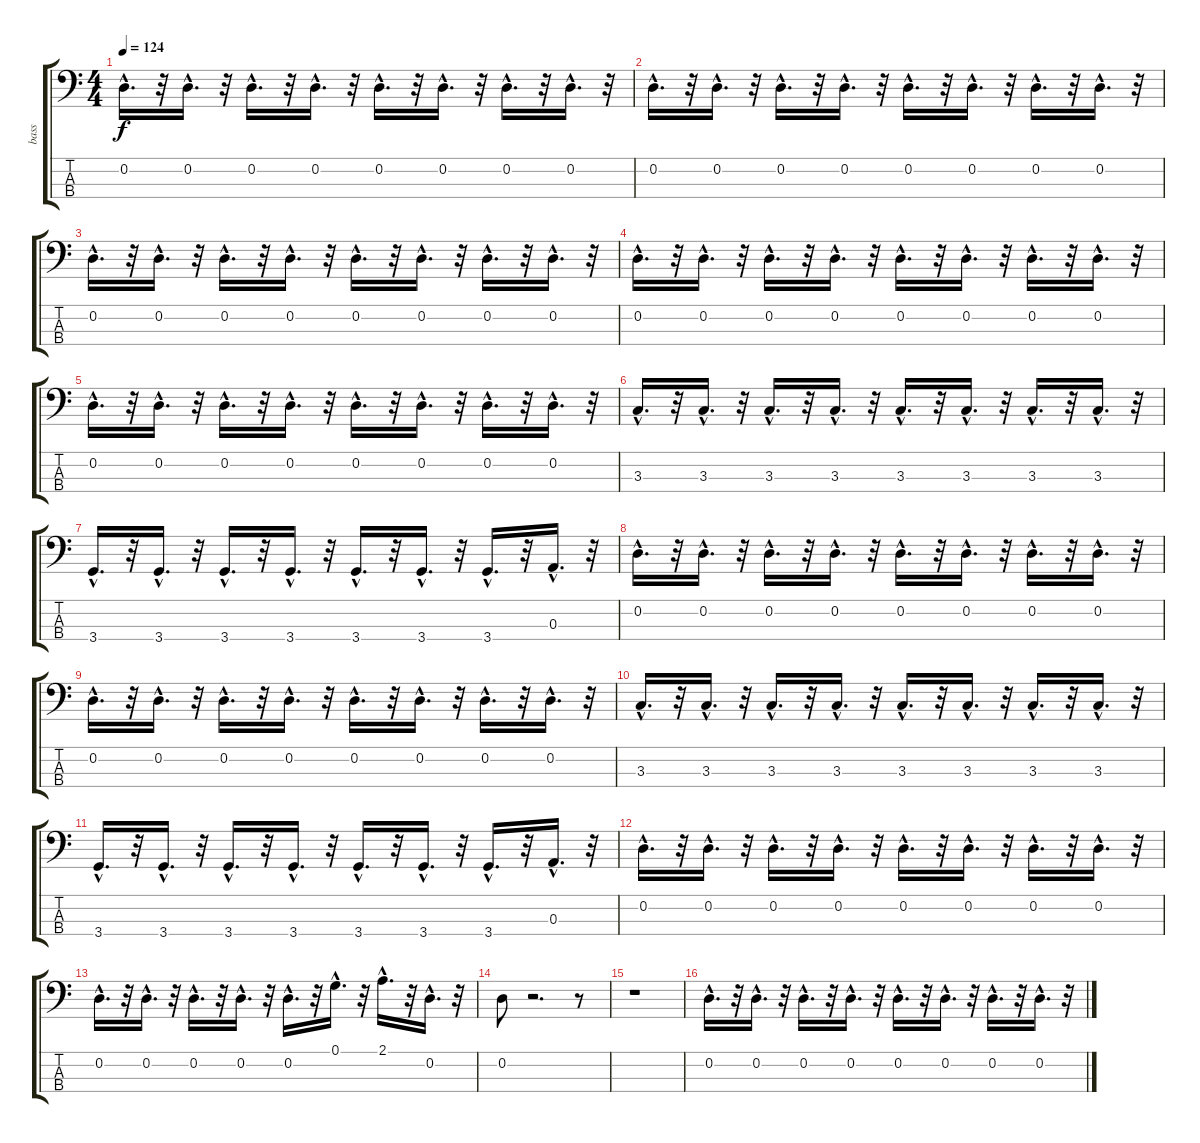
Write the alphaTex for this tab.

\track ("bass" "bass") {instrument fretlessbass}
\staff {score tabs}
\tuning (G2 D2 A1 E1) {hide}
\ts (4 4)
\tempo 124
\clef f4
\ks c
0.2{hac}.16{d dy f} r.32 0.2{hac}.16{d} r.32 0.2{hac}.16{d} r.32 0.2{hac}.16{d} r.32 0.2{hac}.16{d} r.32 0.2{hac}.16{d} r.32 0.2{hac}.16{d} r.32 0.2{hac}.16{d} r.32 |
0.2{hac}.16{d} r.32 0.2{hac}.16{d} r.32 0.2{hac}.16{d} r.32 0.2{hac}.16{d} r.32 0.2{hac}.16{d} r.32 0.2{hac}.16{d} r.32 0.2{hac}.16{d} r.32 0.2{hac}.16{d} r.32 |
0.2{hac}.16{d} r.32 0.2{hac}.16{d} r.32 0.2{hac}.16{d} r.32 0.2{hac}.16{d} r.32 0.2{hac}.16{d} r.32 0.2{hac}.16{d} r.32 0.2{hac}.16{d} r.32 0.2{hac}.16{d} r.32 |
0.2{hac}.16{d} r.32 0.2{hac}.16{d} r.32 0.2{hac}.16{d} r.32 0.2{hac}.16{d} r.32 0.2{hac}.16{d} r.32 0.2{hac}.16{d} r.32 0.2{hac}.16{d} r.32 0.2{hac}.16{d} r.32 |
0.2{hac}.16{d} r.32 0.2{hac}.16{d} r.32 0.2{hac}.16{d} r.32 0.2{hac}.16{d} r.32 0.2{hac}.16{d} r.32 0.2{hac}.16{d} r.32 0.2{hac}.16{d} r.32 0.2{hac}.16{d} r.32 |
3.3{hac}.16{d} r.32 3.3{hac}.16{d} r.32 3.3{hac}.16{d} r.32 3.3{hac}.16{d} r.32 3.3{hac}.16{d} r.32 3.3{hac}.16{d} r.32 3.3{hac}.16{d} r.32 3.3{hac}.16{d} r.32 |
3.4{hac}.16{d} r.32 3.4{hac}.16{d} r.32 3.4{hac}.16{d} r.32 3.4{hac}.16{d} r.32 3.4{hac}.16{d} r.32 3.4{hac}.16{d} r.32 3.4{hac}.16{d} r.32 0.3{hac}.16{d} r.32 |
0.2{hac}.16{d} r.32 0.2{hac}.16{d} r.32 0.2{hac}.16{d} r.32 0.2{hac}.16{d} r.32 0.2{hac}.16{d} r.32 0.2{hac}.16{d} r.32 0.2{hac}.16{d} r.32 0.2{hac}.16{d} r.32 |
0.2{hac}.16{d} r.32 0.2{hac}.16{d} r.32 0.2{hac}.16{d} r.32 0.2{hac}.16{d} r.32 0.2{hac}.16{d} r.32 0.2{hac}.16{d} r.32 0.2{hac}.16{d} r.32 0.2{hac}.16{d} r.32 |
3.3{hac}.16{d} r.32 3.3{hac}.16{d} r.32 3.3{hac}.16{d} r.32 3.3{hac}.16{d} r.32 3.3{hac}.16{d} r.32 3.3{hac}.16{d} r.32 3.3{hac}.16{d} r.32 3.3{hac}.16{d} r.32 |
3.4{hac}.16{d} r.32 3.4{hac}.16{d} r.32 3.4{hac}.16{d} r.32 3.4{hac}.16{d} r.32 3.4{hac}.16{d} r.32 3.4{hac}.16{d} r.32 3.4{hac}.16{d} r.32 0.3{hac}.16{d} r.32 |
0.2{hac}.16{d} r.32 0.2{hac}.16{d} r.32 0.2{hac}.16{d} r.32 0.2{hac}.16{d} r.32 0.2{hac}.16{d} r.32 0.2{hac}.16{d} r.32 0.2{hac}.16{d} r.32 0.2{hac}.16{d} r.32 |
0.2{hac}.16{d} r.32 0.2{hac}.16{d} r.32 0.2{hac}.16{d} r.32 0.2{hac}.16{d} r.32 0.2{hac}.16{d} r.32 0.1{hac}.16{d} r.32 2.1{hac}.16{d} r.32 0.2{hac}.16{d} r.32 |
0.2.8 r.2{d} r.8 |
r.1 |
0.2{hac}.16{d} r.32 0.2{hac}.16{d} r.32 0.2{hac}.16{d} r.32 0.2{hac}.16{d} r.32 0.2{hac}.16{d} r.32 0.2{hac}.16{d} r.32 0.2{hac}.16{d} r.32 0.2{hac}.16{d} r.32
